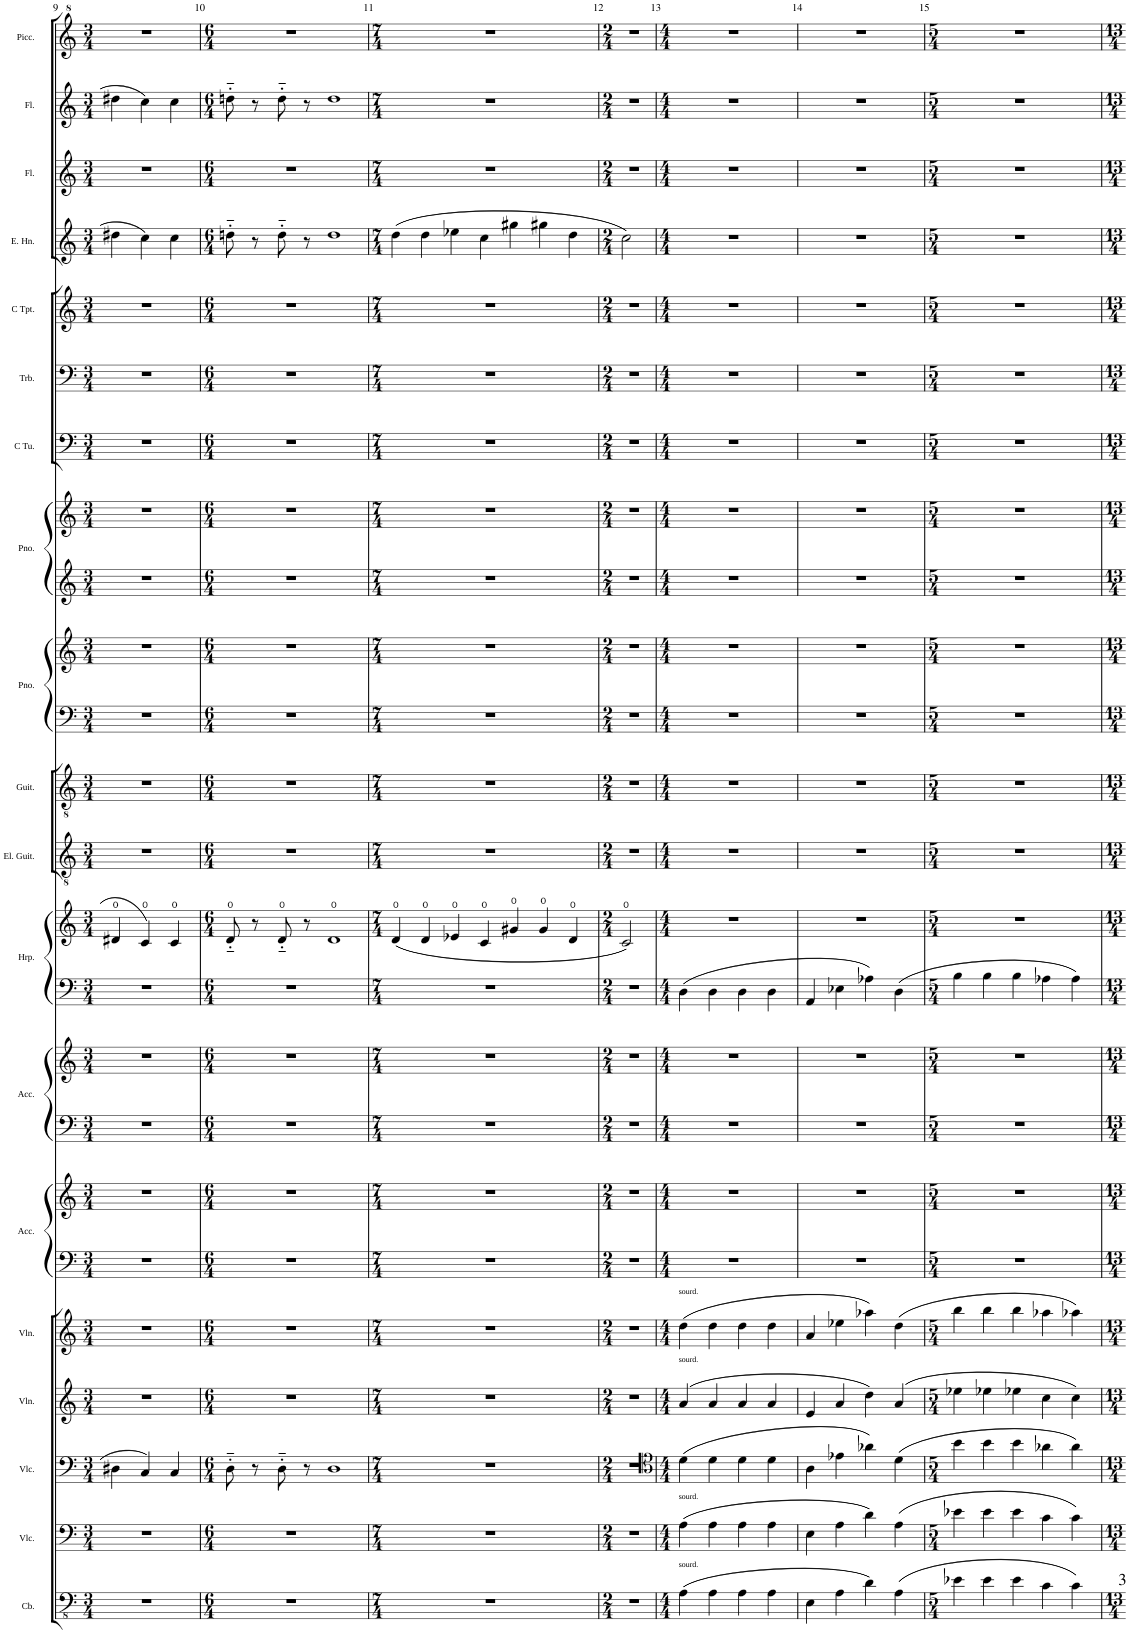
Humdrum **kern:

**kern	**kern	**kern	**kern	**kern	**kern	**kern	**kern	**kern	**kern	**kern	**kern	**kern	**kern	**kern	**kern	**kern	**kern	**kern	**kern	**kern	**kern	**kern	**kern
*part19	*part18	*part17	*part16	*part15	*part14	*part14	*part13	*part13	*part12	*part12	*part11	*part10	*part9	*part9	*part8	*part8	*part7	*part6	*part5	*part4	*part3	*part2	*part1
*staff24	*staff23	*staff22	*staff21	*staff20	*staff19	*staff18	*staff17	*staff16	*staff15	*staff14	*staff13	*staff12	*staff11	*staff10	*staff9	*staff8	*staff7	*staff6	*staff5	*staff4	*staff3	*staff2	*staff1
*I"Contrabass	*I"Violoncello	*I"Violoncello	*I"Violin	*I"Violin	*I"Accordion	*	*I"Accordion	*	*I"Harp	*	*I"Electric Guitar	*I"Guitar	*I"Piano	*	*I"Piano	*	*I"C Tuba	*I"Trombone	*I"C Trumpet	*I"English Horn	*I"Flute	*I"Flute	*I"Piccolo
*I'Cb.	*I'Vlc.	*I'Vlc.	*I'Vln.	*I'Vln.	*I'Acc.	*	*I'Acc.	*	*I'Hrp.	*	*I'El. Guit.	*I'Guit.	*I'Pno.	*	*I'Pno.	*	*I'C Tu.	*I'Trb.	*I'C Tpt.	*I'E. Hn.	*I'Fl.	*I'Fl.	*I'Picc.
!!LO:PB:g=z
*clefFv4	*clefF4	*clefF4	*clefG2	*clefG2	*clefF4	*clefG2	*clefF4	*clefG2	*clefF4	*clefG2	*clefGv2	*clefGv2	*clefF4	*clefG2	*clefG2	*clefG2	*clefF4	*clefF4	*clefG2	*clefG2	*clefG2	*clefG2	*clefG^2
*ITrd7c12	*	*	*	*	*	*	*	*	*	*	*	*	*	*	*	*	*	*	*	*ITrd4c7	*	*	*ITrd-7c-12
*k[]	*k[]	*k[]	*k[]	*k[]	*k[]	*k[]	*k[]	*k[]	*k[]	*k[]	*k[]	*k[]	*k[]	*k[]	*k[]	*k[]	*k[]	*k[]	*k[]	*k[]	*k[]	*k[]	*k[]
*M3/4	*M3/4	*M3/4	*M3/4	*M3/4	*M3/4	*M3/4	*M3/4	*M3/4	*M3/4	*M3/4	*M3/4	*M3/4	*M3/4	*M3/4	*M3/4	*M3/4	*M3/4	*M3/4	*M3/4	*M3/4	*M3/4	*M3/4	*M3/4
=9	=9	=9	=9	=9	=9	=9	=9	=9	=9	=9	=9	=9	=9	=9	=9	=9	=9	=9	=9	=9	=9	=9	=9
2.r	2.r	4D#X\	2.r	2.r	2.r	2.r	2.r	2.r	2.r	4d#X/	2.r	2.r	2.r	2.r	2.r	2.r	2.r	2.r	2.r	4dd#X\	2.r	4dd#X\	2.r
.	.	4C/	.	.	.	.	.	.	.	4c/	.	.	.	.	.	.	.	.	.	4cc\	.	4cc\	.
.	.	4C/	.	.	.	.	.	.	.	4c/	.	.	.	.	.	.	.	.	.	4cc\	.	4cc\	.
=10	=10	=10	=10	=10	=10	=10	=10	=10	=10	=10	=10	=10	=10	=10	=10	=10	=10	=10	=10	=10	=10	=10	=10
*M6/4	*M6/4	*M6/4	*M6/4	*M6/4	*M6/4	*M6/4	*M6/4	*M6/4	*M6/4	*M6/4	*M6/4	*M6/4	*M6/4	*M6/4	*M6/4	*M6/4	*M6/4	*M6/4	*M6/4	*M6/4	*M6/4	*M6/4	*M6/4
1.r	1.r	8D'~\	1.r	1.r	1.r	1.r	1.r	1.r	1.r	8d'~/	1.r	1.r	1.r	1.r	1.r	1.r	1.r	1.r	1.r	8ddn'~\	1.r	8ddn'~\	1.r
.	.	8r	.	.	.	.	.	.	.	8r	.	.	.	.	.	.	.	.	.	8r	.	8r	.
.	.	8D'~\	.	.	.	.	.	.	.	8d'~/	.	.	.	.	.	.	.	.	.	8dd'~\	.	8dd'~\	.
.	.	8r	.	.	.	.	.	.	.	8r	.	.	.	.	.	.	.	.	.	8r	.	8r	.
.	.	1D	.	.	.	.	.	.	.	1d	.	.	.	.	.	.	.	.	.	1dd	.	1dd	.
=11	=11	=11	=11	=11	=11	=11	=11	=11	=11	=11	=11	=11	=11	=11	=11	=11	=11	=11	=11	=11	=11	=11	=11
*M7/4	*M7/4	*M7/4	*M7/4	*M7/4	*M7/4	*M7/4	*M7/4	*M7/4	*M7/4	*M7/4	*M7/4	*M7/4	*M7/4	*M7/4	*M7/4	*M7/4	*M7/4	*M7/4	*M7/4	*M7/4	*M7/4	*M7/4	*M7/4
1..r	1..r	1..r	1..r	1..r	1..r	1..r	1..r	1..r	1..r	(4d/	1..r	1..r	1..r	1..r	1..r	1..r	1..r	1..r	1..r	(4dd\	1..r	1..r	1..r
.	.	.	.	.	.	.	.	.	.	4d/	.	.	.	.	.	.	.	.	.	4dd\	.	.	.
.	.	.	.	.	.	.	.	.	.	4e-X/	.	.	.	.	.	.	.	.	.	4ee-X\	.	.	.
.	.	.	.	.	.	.	.	.	.	4c/	.	.	.	.	.	.	.	.	.	4cc\	.	.	.
.	.	.	.	.	.	.	.	.	.	4g#X/	.	.	.	.	.	.	.	.	.	4gg#X\	.	.	.
.	.	.	.	.	.	.	.	.	.	4g#/	.	.	.	.	.	.	.	.	.	4gg#X\	.	.	.
.	.	.	.	.	.	.	.	.	.	4d/	.	.	.	.	.	.	.	.	.	4dd\	.	.	.
=12	=12	=12	=12	=12	=12	=12	=12	=12	=12	=12	=12	=12	=12	=12	=12	=12	=12	=12	=12	=12	=12	=12	=12
*M2/4	*M2/4	*M2/4	*M2/4	*M2/4	*M2/4	*M2/4	*M2/4	*M2/4	*M2/4	*M2/4	*M2/4	*M2/4	*M2/4	*M2/4	*M2/4	*M2/4	*M2/4	*M2/4	*M2/4	*M2/4	*M2/4	*M2/4	*M2/4
2r	2r	2r	2r	2r	2r	2r	2r	2r	2r	2c/)	2r	2r	2r	2r	2r	2r	2r	2r	2r	2cc\)	2r	2r	2r
=13	=13	=13	=13	=13	=13	=13	=13	=13	=13	=13	=13	=13	=13	=13	=13	=13	=13	=13	=13	=13	=13	=13	=13
*	*	*clefC4	*	*	*	*	*	*	*	*	*	*	*	*	*	*	*	*	*	*	*	*	*
*M4/4	*M4/4	*M4/4	*M4/4	*M4/4	*M4/4	*M4/4	*M4/4	*M4/4	*M4/4	*M4/4	*M4/4	*M4/4	*M4/4	*M4/4	*M4/4	*M4/4	*M4/4	*M4/4	*M4/4	*M4/4	*M4/4	*M4/4	*M4/4
!	!	!	!	!LO:TX:a:t=sourd.	!	!	!	!	!	!	!	!	!	!	!	!	!	!	!	!	!	!	!
!	!	!	!LO:TX:a:t=sourd.	!	!	!	!	!	!	!	!	!	!	!	!	!	!	!	!	!	!	!	!
!	!LO:TX:a:t=sourd.	!	!	!	!	!	!	!	!	!	!	!	!	!	!	!	!	!	!	!	!	!	!
!LO:TX:a:t=sourd.	!	!	!	!	!	!	!	!	!	!	!	!	!	!	!	!	!	!	!	!	!	!	!
(4AA\	(4A\	(4d\	(4a/	(4dd\	1r	1r	1r	1r	4D\	1r	1r	1r	1r	1r	1r	1r	1r	1r	1r	1r	1r	1r	1r
4AA\	4A\	4d\	4a/	4dd\	.	.	.	.	4D\	.	.	.	.	.	.	.	.	.	.	.	.	.	.
4AA\	4A\	4d\	4a/	4dd\	.	.	.	.	4D\	.	.	.	.	.	.	.	.	.	.	.	.	.	.
4AA\	4A\	4d\	4a/	4dd\	.	.	.	.	4D\	.	.	.	.	.	.	.	.	.	.	.	.	.	.
=14	=14	=14	=14	=14	=14	=14	=14	=14	=14	=14	=14	=14	=14	=14	=14	=14	=14	=14	=14	=14	=14	=14	=14
4EE\	4E\	4A\	4e/	4a/	1r	1r	1r	1r	4AA/	1r	1r	1r	1r	1r	1r	1r	1r	1r	1r	1r	1r	1r	1r
4AA\	4A\	4e-X\	4a/	4ee-X\	.	.	.	.	4E-X\	.	.	.	.	.	.	.	.	.	.	.	.	.	.
4D\)	4d\)	4a-X\)	4dd\)	4aa-X\)	.	.	.	.	4A-X\	.	.	.	.	.	.	.	.	.	.	.	.	.	.
(4AA\	(4A\	(4d\	(4a/	(4dd\	.	.	.	.	4D\	.	.	.	.	.	.	.	.	.	.	.	.	.	.
=15	=15	=15	=15	=15	=15	=15	=15	=15	=15	=15	=15	=15	=15	=15	=15	=15	=15	=15	=15	=15	=15	=15	=15
*M5/4	*M5/4	*M5/4	*M5/4	*M5/4	*M5/4	*M5/4	*M5/4	*M5/4	*M5/4	*M5/4	*M5/4	*M5/4	*M5/4	*M5/4	*M5/4	*M5/4	*M5/4	*M5/4	*M5/4	*M5/4	*M5/4	*M5/4	*M5/4
4E-X\	4e-X\	4b\	4ee-X\	4bb\	4%5r	4%5r	4%5r	4%5r	4B\	4%5r	4%5r	4%5r	4%5r	4%5r	4%5r	4%5r	4%5r	4%5r	4%5r	4%5r	4%5r	4%5r	4%5r
4E-\	4e-\	4b\	4ee-X\	4bb\	.	.	.	.	4B\	.	.	.	.	.	.	.	.	.	.	.	.	.	.
4E-\	4e-\	4b\	4ee-X\	4bb\	.	.	.	.	4B\	.	.	.	.	.	.	.	.	.	.	.	.	.	.
4C\	4c\	4a-X\	4cc\	4aa-X\	.	.	.	.	4A-X\	.	.	.	.	.	.	.	.	.	.	.	.	.	.
4C\)	4c\)	4a-\)	4cc\)	4aa-X\)	.	.	.	.	4A-\	.	.	.	.	.	.	.	.	.	.	.	.	.	.
=	=	=	=	=	=	=	=	=	=	=	=	=	=	=	=	=	=	=	=	=	=	=	=
*-	*-	*-	*-	*-	*-	*-	*-	*-	*-	*-	*-	*-	*-	*-	*-	*-	*-	*-	*-	*-	*-	*-	*-
